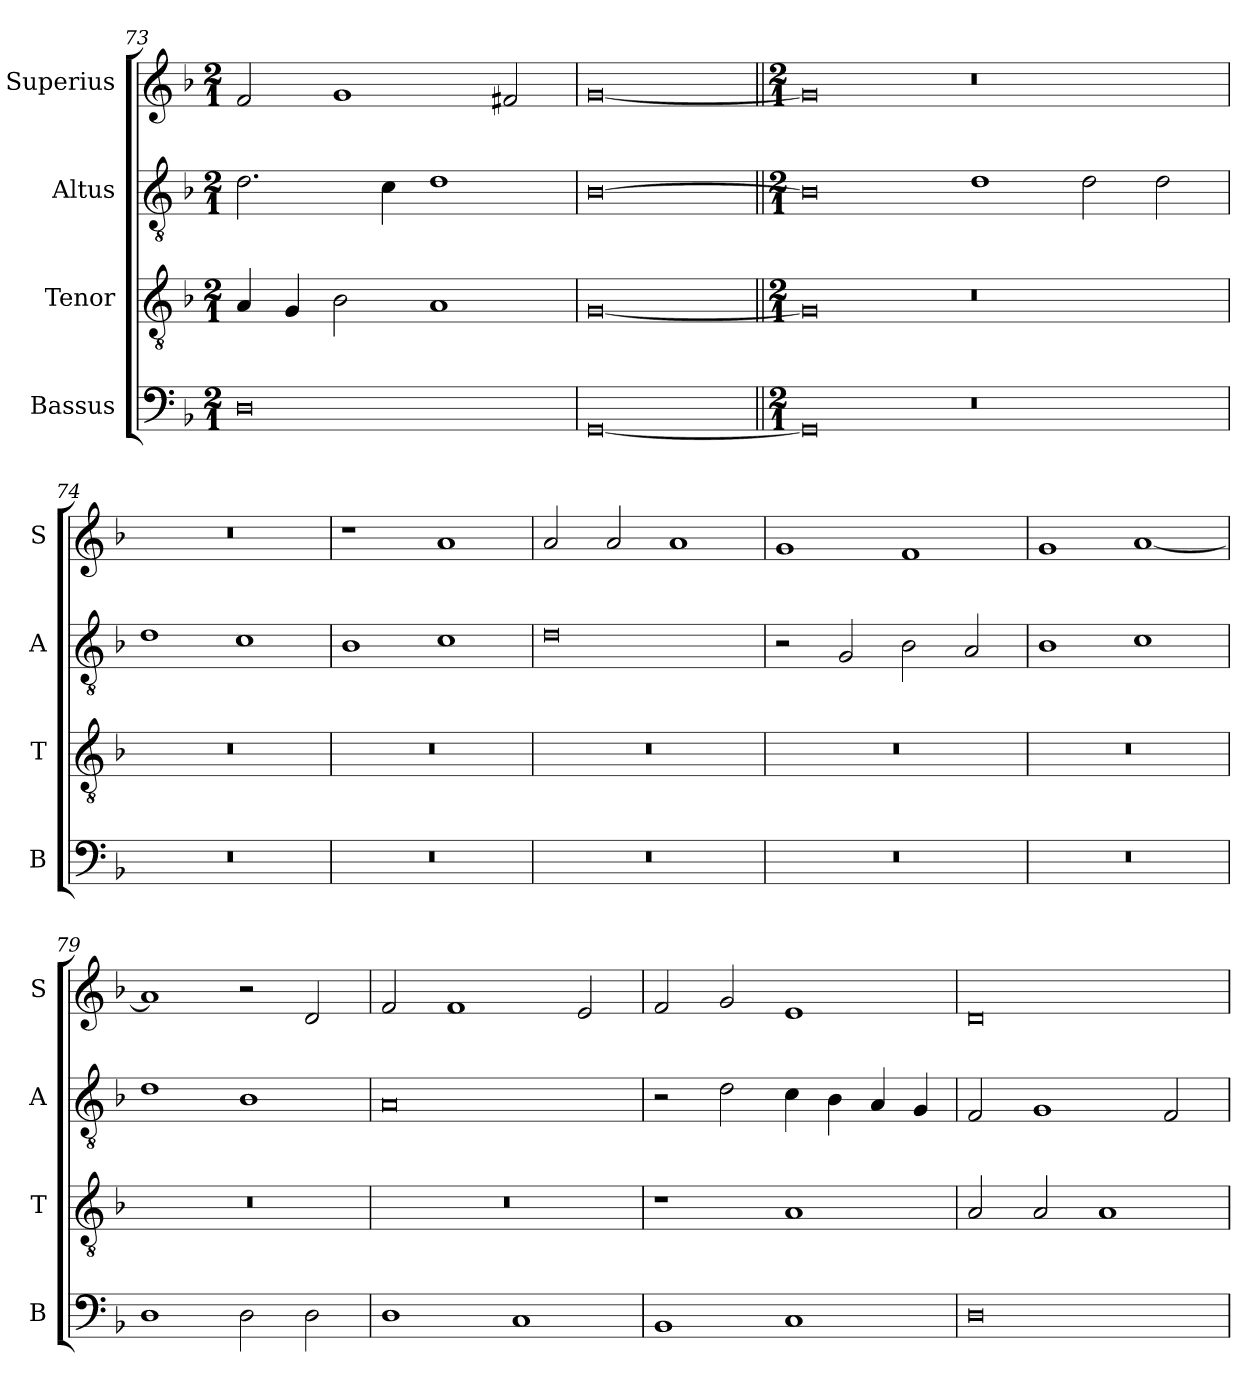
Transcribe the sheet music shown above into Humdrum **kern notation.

**kern	**kern	**kern	**kern
*part4	*part3	*part2	*part1
*staff4	*staff3	*staff2	*staff1
*I"Bassus	*I"Tenor	*I"Altus	*I"Superius
*I'B	*I'T	*I'A	*I'S
*clefF4	*clefGv2	*clefGv2	*clefG2
*k[b-]	*k[b-]	*k[b-]	*k[b-]
*F:	*F:	*F:	*F:
*M2/1	*M2/1	*M2/1	*M2/1
=73	=73	=73	=73
0D	4A	2.d	2f
.	4G	.	.
.	2B-	.	1g
.	.	4c	.
.	1A	1d	.
.	.	.	2f#X
=	=	=	=
[0GG	[0G	[0B-	[0g
=||	=||	=||	=||
*M2/1	*M2/1	*M2/1	*M2/1
0GG]	0G]	0B-]	0g]
0r	0r	1d	0r
.	.	2d	.
.	.	2d	.
=74	=74	=74	=74
0r	0r	1d	0r
.	.	1c	.
=75	=75	=75	=75
0r	0r	1B-	1r
.	.	1c	1a
=76	=76	=76	=76
0r	0r	0d	2a
.	.	.	2a
.	.	.	1a
=77	=77	=77	=77
0r	0r	2r	1g
.	.	2G	.
.	.	2B-	1f
.	.	2A	.
=78	=78	=78	=78
0r	0r	1B-	1g
.	.	1c	[1a
=79	=79	=79	=79
1D	0r	1d	1a]
2D	.	1B-	2r
2D	.	.	2d
=80	=80	=80	=80
1D	0r	0A	2f
.	.	.	1f
1C	.	.	.
.	.	.	2e
=81	=81	=81	=81
1BB-	1r	2r	2f
.	.	2d	2g
1C	1A	4c	1e
.	.	4B-	.
.	.	4A	.
.	.	4G	.
=82	=82	=82	=82
0D	2A	2F	0d
.	2A	1G	.
.	1A	.	.
.	.	2F	.
=	=	=	=
*-	*-	*-	*-
